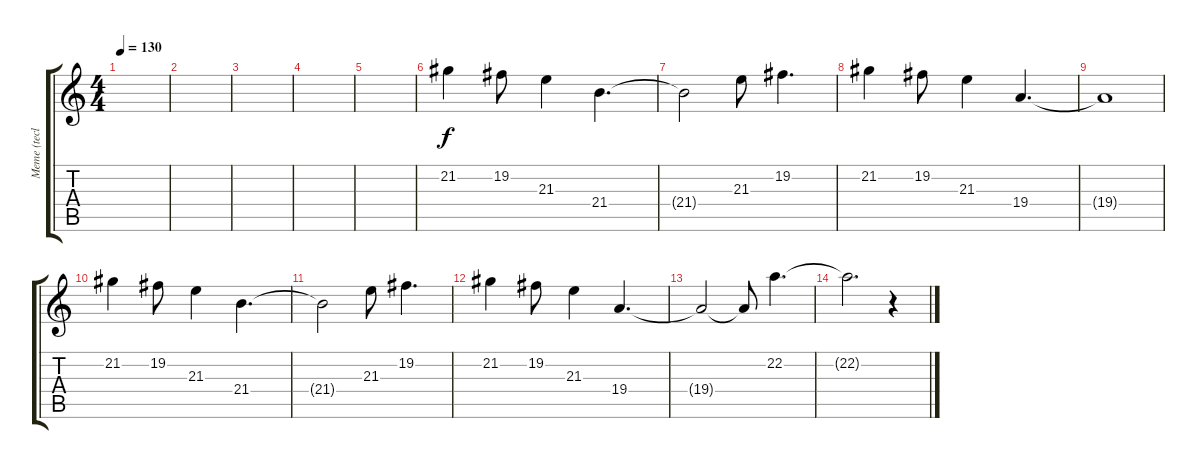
\track ("Meme (teclado)" "Meme (tecl") {instrument stringensemble1}
\staff {score tabs}
\tuning (E4 B3 G3 D3 A2 E2) {hide}
\ts (4 4)
\tempo 130
\clef g2
\ks c
|
|
|
|
|
21.2.4{volume 16} 19.2.8 21.3.4 21.4.4{d} |
21.4{t}.2 21.3.8 19.2.4{d} |
21.2.4 19.2.8 21.3.4 19.4.4{d} |
19.4{t}.1 |
21.2.4 19.2.8 21.3.4 21.4.4{d} |
21.4{t}.2 21.3.8 19.2.4{d} |
21.2.4 19.2.8 21.3.4 19.4.4{d} |
19.4{t}.2 19.4{t}.8 22.2.4{d} |
22.2{t}.2{d} r.4
